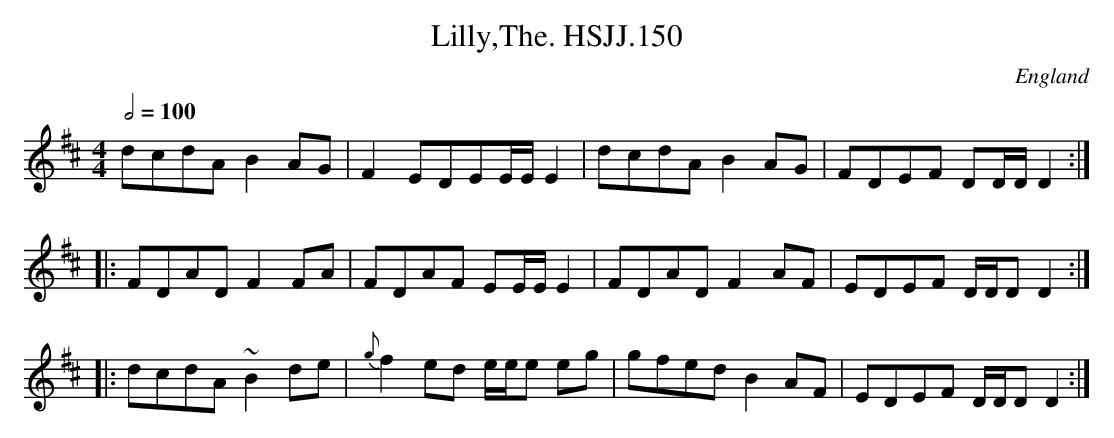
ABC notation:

X:1
T:Lilly,The. HSJJ.150
M:4/4
L:1/8
Q:1/2=100
O:England
K:D
dcdA B2AG|F2EDEE/E/E2|dcdAB2AG|FDEF DD/D/D2:|
|:FDADF2FA|FDAF EE/E/E2|FDADF2AF|EDEF D/D/DD2:|
|:dcdA~B2de|{g}f2ed e/e/e eg|gfedB2AF|EDEF D/D/DD2:|
